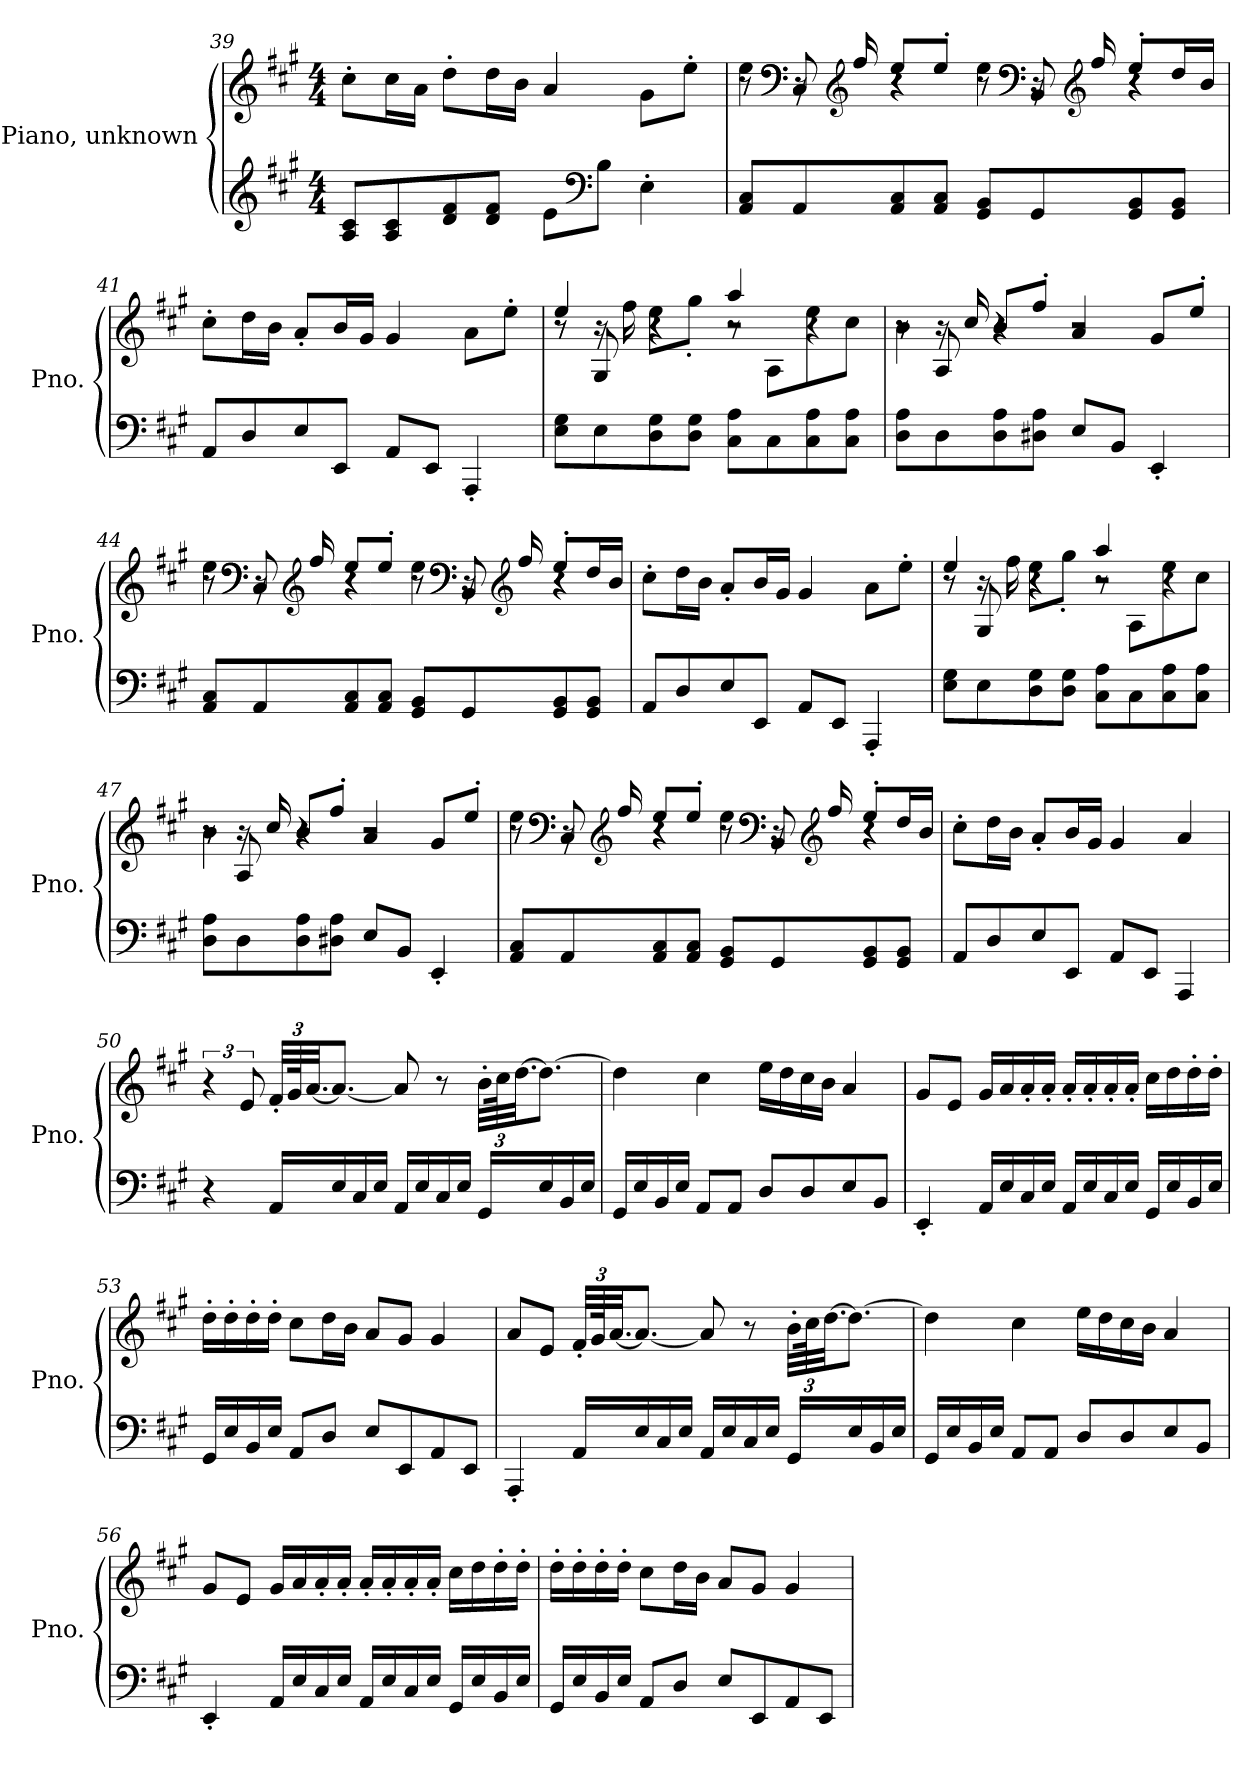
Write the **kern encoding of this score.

**kern	**kern
*part1	*part1
*staff2	*staff1
*I"Piano, unknown	*
*I'Pno.	*
*clefG2	*clefG2
*k[f#c#g#]	*k[f#c#g#]
*M4/4	*M4/4
=39	=39
8A/ 8c#/L	8cc#'\L
8A/ 8c#/	16cc#\L
.	16a\JJ
8d/ 8f#/	8dd'\L
8d/ 8f#/J	16dd\L
.	16b\JJ
8e\L	4a/
*clefF4	*
8B\J	.
4E'\	8g#\L
.	8ee'\J
!!LO:LB:g=z
=40	=40
*	*^
*	*	*^
8AA/ 8C#/L	8r	4ee\	8r
*	*clefF4	*	*
8AA/	16r	.	8C#/
*	*clefG2	*	*
.	16ff#/	.	.
8AA/ 8C#/	8ee/L	4r	4r
8AA/ 8C#/J	8ee'/J	.	.
8GG#/ 8BB/L	8r	4ee\	8r
*	*clefF4	*	*
8GG#/	16r	.	8BB/
*	*clefG2	*	*
.	16ff#/	.	.
8GG#/ 8BB/	8ee'/L	4r	4r
8GG#/ 8BB/J	16dd/L	.	.
.	16b/JJ	.	.
*	*v	*v	*v
=41	=41
8AA/L	8cc#'\L
8D/	16dd\L
.	16b\JJ
8E/	8a'/L
8EE/J	16b/L
.	16g#/JJ
8AA/L	4g#/
8EE/J	.
4AAA'/	8a\L
.	8ee'\J
=42	=42
*	*^
*	*	*^
8E\ 8G#\L	4ee/	8r	8r
8E\	.	16r	8G#/
.	.	16ff#\	.
8D\ 8G#\	4r	8ee\L	4r
8D\ 8G#\J	.	8gg#'\J	.
8C#\ 8A\L	4aa/	8r	2r
8C#\	.	8A\L	.
8C#\ 8A\	4r	8ee\	.
8C#\ 8A\J	.	8cc#\J	.
!!LO:LB:g=z	!!	!!
=43	=43	=43	=43
8D\ 8A\L	8r	4b\	8r
8D\	16r	.	8A/
.	16cc#/	.	.
8D\ 8A\	8b/L	4r	4r
8D#X\ 8A\J	8ff#'/J	.	.
8E/L	4a/	2r	2r
8BB/J	.	.	.
4EE'/	8g#/L	.	.
.	8ee'/J	.	.
=44	=44	=44	=44
8AA/ 8C#/L	8r	4ee\	8r
*	*clefF4	*	*
8AA/	16r	.	8C#/
*	*clefG2	*	*
.	16ff#/	.	.
8AA/ 8C#/	8ee/L	4r	4r
8AA/ 8C#/J	8ee'/J	.	.
8GG#/ 8BB/L	8r	4ee\	8r
*	*clefF4	*	*
8GG#/	16r	.	8BB/
*	*clefG2	*	*
.	16ff#/	.	.
8GG#/ 8BB/	8ee'/L	4r	4r
8GG#/ 8BB/J	16dd/L	.	.
.	16b/JJ	.	.
*	*v	*v	*v
=45	=45
8AA/L	8cc#'\L
8D/	16dd\L
.	16b\JJ
8E/	8a'/L
8EE/J	16b/L
.	16g#/JJ
8AA/L	4g#/
8EE/J	.
4AAA'/	8a\L
.	8ee'\J
!!LO:LB:g=z
=46	=46
*	*^
*	*	*^
8E\ 8G#\L	4ee/	8r	8r
8E\	.	16r	8G#/
.	.	16ff#\	.
8D\ 8G#\	4r	8ee\L	4r
8D\ 8G#\J	.	8gg#'\J	.
8C#\ 8A\L	4aa/	8r	2r
8C#\	.	8A\L	.
8C#\ 8A\	4r	8ee\	.
8C#\ 8A\J	.	8cc#\J	.
=47	=47	=47	=47
8D\ 8A\L	8r	4b\	8r
8D\	16r	.	8A/
.	16cc#/	.	.
8D\ 8A\	8b/L	4r	4r
8D#X\ 8A\J	8ff#'/J	.	.
8E/L	4a/	2r	2r
8BB/J	.	.	.
4EE'/	8g#/L	.	.
.	8ee'/J	.	.
=48	=48	=48	=48
8AA/ 8C#/L	8r	4ee\	8r
*	*clefF4	*	*
8AA/	16r	.	8C#/
*	*clefG2	*	*
.	16ff#/	.	.
8AA/ 8C#/	8ee/L	4r	4r
8AA/ 8C#/J	8ee'/J	.	.
8GG#/ 8BB/L	8r	4ee\	8r
*	*clefF4	*	*
8GG#/	16r	.	8BB/
*	*clefG2	*	*
.	16ff#/	.	.
8GG#/ 8BB/	8ee'/L	4r	4r
8GG#/ 8BB/J	16dd/L	.	.
.	16b/JJ	.	.
*	*v	*v	*v
!!LO:LB:g=z
=49	=49
8AA/L	8cc#'\L
8D/	16dd\L
.	16b\JJ
8E/	8a'/L
8EE/J	16b/L
.	16g#/JJ
8AA/L	4g#/
8EE/J	.
4AAA/	4a/
=50	=50
4r	6r
.	12e/
*	*Xbrackettup
16AA/LL	48f#'/LLL
.	96g#/K
.	[48.a/JJ
16E/	8.a/J_
16C#/	.
16E/JJ	.
16AA/LL	8a/]
16E/	.
16C#/	8r
16E/JJ	.
16GG#/LL	48b'\LLL
.	96cc#\K
.	[48.dd\JJ
16E/	8.dd\J_
16BB/	.
16E/JJ	.
=51	=51
16GG#/LL	4dd\]
16E/	.
16BB/	.
16E/JJ	.
8AA/L	4cc#\
8AA/J	.
8D/L	16ee\LL
.	16dd\
8D/	16cc#\
.	16b\JJ
8E/	4a/
8BB/J	.
!!LO:PB:g=z
=52	=52
4EE'/	8g#/L
.	8e/J
16AA/LL	16g#/LL
16E/	16a/
16C#/	16a'/
16E/JJ	16a'/JJ
16AA/LL	16a'/LL
16E/	16a'/
16C#/	16a'/
16E/JJ	16a'/JJ
16GG#/LL	16cc#\LL
16E/	16dd\
16BB/	16dd'\
16E/JJ	16dd'\JJ
=53	=53
16GG#/LL	16dd'\LL
16E/	16dd'\
16BB/	16dd'\
16E/JJ	16dd'\JJ
8AA/L	8cc#\L
8D/J	16dd\L
.	16b\JJ
8E/L	8a/L
8EE/	8g#/J
8AA/	4g#/
8EE/J	.
=54	=54
4AAA'/	8a/L
.	8e/J
16AA/LL	48f#'/LLL
.	96g#/K
.	[48.a/JJ
16E/	8.a/J_
16C#/	.
16E/JJ	.
16AA/LL	8a/]
16E/	.
16C#/	8r
16E/JJ	.
16GG#/LL	48b'\LLL
.	96cc#\K
.	[48.dd\JJ
16E/	8.dd\J_
16BB/	.
16E/JJ	.
!!LO:LB:g=z
=55	=55
16GG#/LL	4dd\]
16E/	.
16BB/	.
16E/JJ	.
8AA/L	4cc#\
8AA/J	.
8D/L	16ee\LL
.	16dd\
8D/	16cc#\
.	16b\JJ
8E/	4a/
8BB/J	.
=56	=56
4EE'/	8g#/L
.	8e/J
16AA/LL	16g#/LL
16E/	16a/
16C#/	16a'/
16E/JJ	16a'/JJ
16AA/LL	16a'/LL
16E/	16a'/
16C#/	16a'/
16E/JJ	16a'/JJ
16GG#/LL	16cc#\LL
16E/	16dd\
16BB/	16dd'\
16E/JJ	16dd'\JJ
=57	=57
16GG#/LL	16dd'\LL
16E/	16dd'\
16BB/	16dd'\
16E/JJ	16dd'\JJ
8AA/L	8cc#\L
8D/J	16dd\L
.	16b\JJ
8E/L	8a/L
8EE/	8g#/J
8AA/	4g#/
8EE/J	.
=	=
*-	*-
